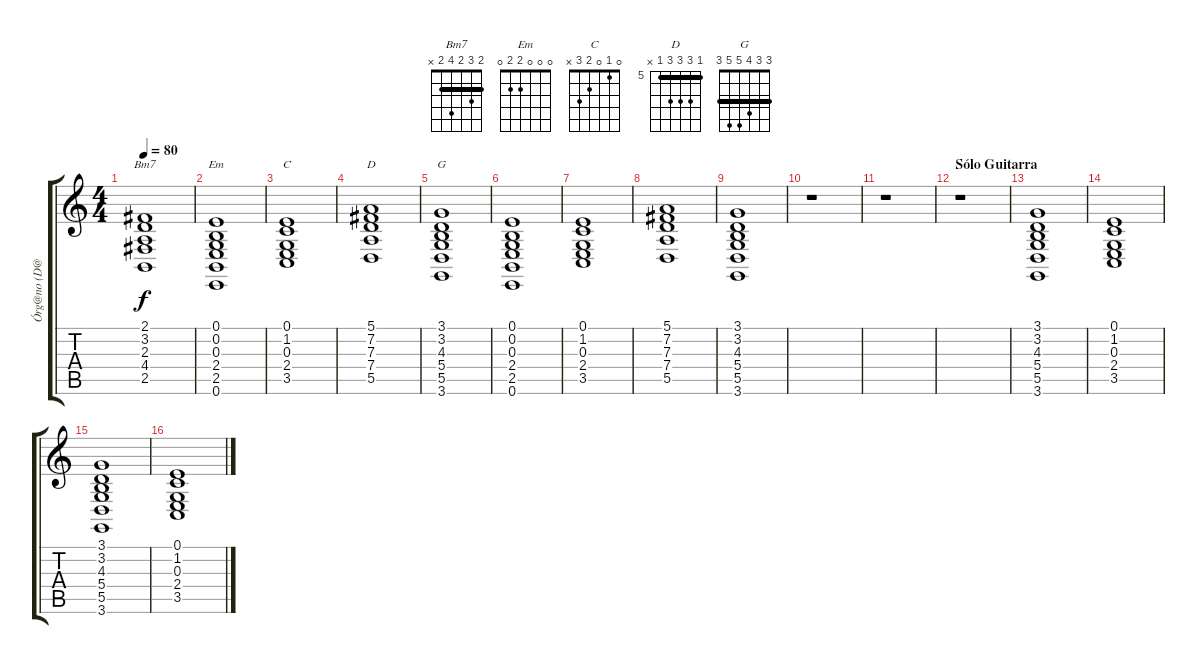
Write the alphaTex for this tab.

\track ("Órg@no (D@ny Mezquit@)" "Órg@no (D@") {instrument fx7echoes}
\staff {score tabs}
\tuning (E4 B3 G3 D3 A2 E2) {hide}
\chord ("Bm7" 2 3 2 4 2 x) {barre 2}
\chord ("Em" 0 0 0 2 2 0)
\chord ("C" 0 1 0 2 3 x)
\chord ("D" 5 7 7 7 5 x) {firstfret 5 barre 5}
\chord ("G" 3 3 4 5 5 3) {barre 3}
\ts (4 4)
\tempo 80
\clef g2
\ks c
(2.1 3.2 2.3 4.4 2.5).1{ch "Bm7" dy f} |
(0.1 0.2 0.3 2.4 2.5 0.6).1{ch "Em"} |
(0.1 1.2 0.3 2.4 3.5).1{ch "C"} |
(5.1 7.2 7.3 7.4 5.5).1{ch "D"} |
(3.1 3.2 4.3 5.4 5.5 3.6).1{ch "G"} |
(0.1 0.2 0.3 2.4 2.5 0.6).1 |
(0.1 1.2 0.3 2.4 3.5).1 |
(5.1 7.2 7.3 7.4 5.5).1 |
(3.1 3.2 4.3 5.4 5.5 3.6).1 |
r.1 |
r.1 |
\section ("" "Sólo Guitarra")
r.1 |
(3.1 3.2 4.3 5.4 5.5 3.6).1 |
(0.1 1.2 0.3 2.4 3.5).1 |
(3.1 3.2 4.3 5.4 5.5 3.6).1 |
(0.1 1.2 0.3 2.4 3.5).1
